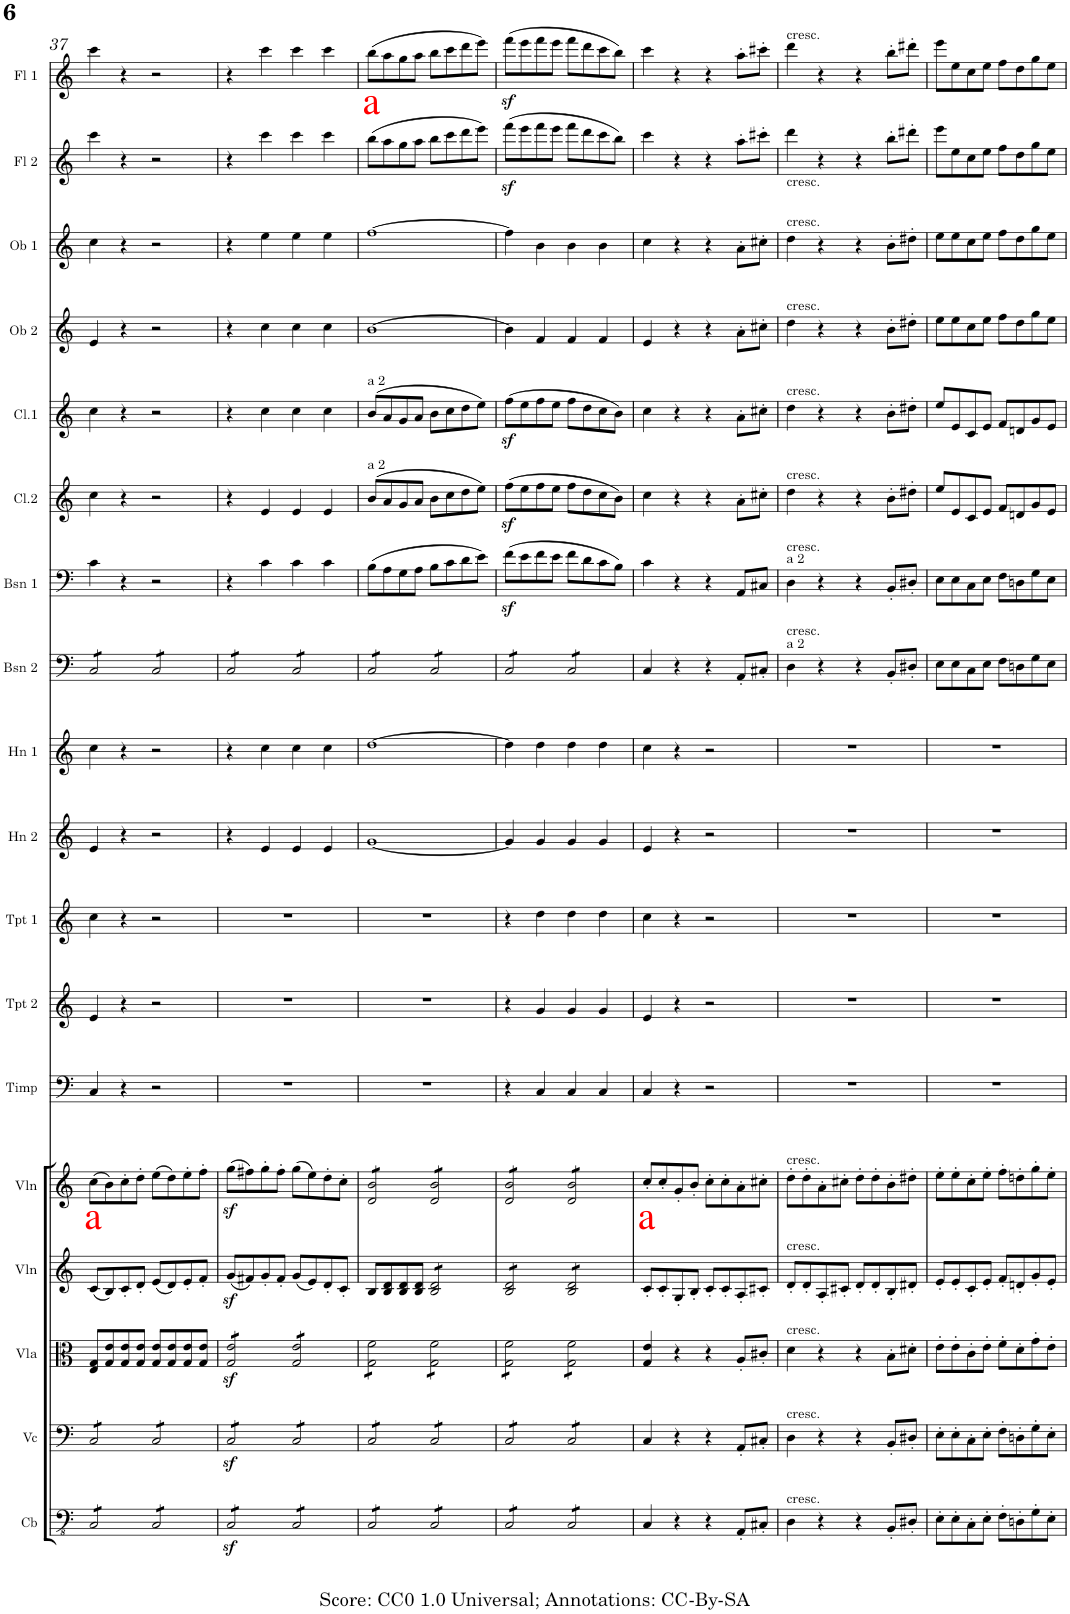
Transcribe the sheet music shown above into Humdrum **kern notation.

**kern	**kern	**kern	**kern	**kern	**text	**kern	**kern	**kern	**kern	**kern	**kern	**kern	**kern	**kern	**kern	**kern	**kern	**kern	**text
*part18	*part17	*part16	*part15	*part14	*part14	*part13	*part12	*part11	*part10	*part9	*part8	*part7	*part6	*part5	*part4	*part3	*part2	*part1	*part1
*staff18	*staff17	*staff16	*staff15	*staff14	*staff14	*staff13	*staff12	*staff11	*staff10	*staff9	*staff8	*staff7	*staff6	*staff5	*staff4	*staff3	*staff2	*staff1	*staff1
*I"Contrabass	*I"Violoncello	*I"Viola	*I"Violin	*I"Violin	*	*I"Timpani	*I"C Trumpet 2	*I"C Trumpet 1	*I"C Horn 2	*I"C Horn 1	*I"Bassoon 2	*I"Bassoon 1	*I"C Clarinet 2	*I"C Clarinet 1	*I"Oboe 2	*I"Oboe 1	*I"Flute 2	*I"Flute 1	*
*I'Cb	*I'Vc	*I'Vla	*I'Vln	*I'Vln	*	*I'Timp	*I'Tpt 2	*I'Tpt 1	*I'Hn 2	*I'Hn 1	*I'Bsn 2	*I'Bsn 1	*I'Cl.2	*I'Cl.1	*I'Ob 2	*I'Ob 1	*I'Fl 2	*I'Fl 1	*
!!LO:PB:g=z
*clefFv4	*clefF4	*clefC3	*clefG2	*clefG2	*	*clefF4	*clefG2	*clefG2	*clefG2	*clefG2	*clefF4	*clefF4	*clefG2	*clefG2	*clefG2	*clefG2	*clefG2	*clefG2	*
*	*	*	*	*	*	*	*	*	*Trd7c12	*Trd7c12	*	*	*Trd1c2	*Trd1c2	*	*	*	*	*
*k[]	*k[]	*k[]	*k[]	*k[]	*	*k[]	*k[]	*k[]	*k[]	*k[]	*k[]	*k[]	*k[]	*k[]	*k[]	*k[]	*k[]	*k[]	*
*M2/2	*M2/2	*M2/2	*M2/2	*M2/2	*	*M2/2	*M2/2	*M2/2	*M2/2	*M2/2	*M2/2	*M2/2	*M2/2	*M2/2	*M2/2	*M2/2	*M2/2	*M2/2	*
*met(c|)	*met(c|)	*met(c|)	*met(c|)	*met(c|)	*	*met(c|)	*met(c|)	*met(c|)	*met(c|)	*met(c|)	*met(c|)	*met(c|)	*met(c|)	*met(c|)	*met(c|)	*met(c|)	*met(c|)	*met(c|)	*
=37	=37	=37	=37	=37	=37	=37	=37	=37	=37	=37	=37	=37	=37	=37	=37	=37	=37	=37	=37
!	!	!	!	!	!LO:LY:b:color=#FF0000	!	!	!	!	!	!	!	!	!	!	!	!	!	!
*tremolo	*	*	*	*	*	*	*	*	*	*	*	*	*	*	*	*	*	*	*
*	*tremolo	*	*	*	*	*	*	*	*	*	*	*	*	*	*	*	*	*	*
*	*	*	*	*	*	*	*	*	*	*	*tremolo	*	*	*	*	*	*	*	*
8CC/L	8C/L	8E/ 8G/L	(8c/L	(8cc\L	a	4C/	4e/	4cc\	4e/	4cc\	8C/L	4c\	4cc\	4cc\	4e/	4cc\	4ccc\	4ccc\	.
8CC/	8C/	8G/ 8e/	8B/)	8b\)	.	.	.	.	.	.	8C/	.	.	.	.	.	.	.	.
8CC/	8C/	8G/ 8e/	8c'/	8cc'\	.	4r	4r	4r	4r	4r	8C/	4r	4r	4r	4r	4r	4r	4r	.
8CC/J	8C/J	8G/ 8e/J	8d'/J	8dd'\J	.	.	.	.	.	.	8C/J	.	.	.	.	.	.	.	.
8CC/L	8C/L	8G/ 8e/L	(8e/L	(8ee\L	.	2r	2r	2r	2r	2r	8C/L	2r	2r	2r	2r	2r	2r	2r	.
8CC/	8C/	8G/ 8e/	8d/)	8dd\)	.	.	.	.	.	.	8C/	.	.	.	.	.	.	.	.
8CC/	8C/	8G/ 8e/	8e'/	8ee'\	.	.	.	.	.	.	8C/	.	.	.	.	.	.	.	.
8CC/J	8C/J	8G/ 8e/J	8f'/J	8ff'\J	.	.	.	.	.	.	8C/J	.	.	.	.	.	.	.	.
=38	=38	=38	=38	=38	=38	=38	=38	=38	=38	=38	=38	=38	=38	=38	=38	=38	=38	=38	=38
*	*	*tremolo	*	*	*	*	*	*	*	*	*	*	*	*	*	*	*	*	*
8CCz</L	8Cz</L	8G/z< 8e/z<L	(8gz</L	(8ggz<\L	.	1r	1r	1r	4r	4r	8C/L	4r	4r	4r	4r	4r	4r	4r	.
8CCz</	8Cz</	8G/z< 8e/z<	8f#X/)	8ff#X\)	.	.	.	.	.	.	8C/	.	.	.	.	.	.	.	.
8CCz</	8Cz</	8G/z< 8e/z<	8g'/	8gg'\	.	.	.	.	4e/	4cc\	8C/	4c\	4e/	4cc\	4cc\	4ee\	4ccc\	4ccc\	.
8CCz</J	8Cz</J	8G/z< 8e/z<J	8f#'/J	8ff#'\J	.	.	.	.	.	.	8C/J	.	.	.	.	.	.	.	.
8CC/L	8C/L	8G/ 8e/L	(8g/L	(8gg\L	.	.	.	.	4e/	4cc\	8C/L	4c\	4e/	4cc\	4cc\	4ee\	4ccc\	4ccc\	.
8CC/	8C/	8G/ 8e/	8e/)	8ee\)	.	.	.	.	.	.	8C/	.	.	.	.	.	.	.	.
8CC/	8C/	8G/ 8e/	8d'/	8dd'\	.	.	.	.	4e/	4cc\	8C/	4c\	4e/	4cc\	4cc\	4ee\	4ccc\	4ccc\	.
8CC/J	8C/J	8G/ 8e/J	8c'/J	8cc'\J	.	.	.	.	.	.	8C/J	.	.	.	.	.	.	.	.
=39	=39	=39	=39	=39	=39	=39	=39	=39	=39	=39	=39	=39	=39	=39	=39	=39	=39	=39	=39
!	!	!	!	!	!	!	!	!	!	!	!	!	!	!LO:TX:a:t=a 2	!	!	!	!	!
!	!	!	!	!	!	!	!	!	!	!	!	!	!LO:TX:a:t=a 2	!	!	!	!	!	!
!	!	!	!	!	!	!	!	!	!	!	!	!	!	!	!	!	!	!	!LO:LY:b:color=#FF0000
*	*	*	*	*tremolo	*	*	*	*	*	*	*	*	*	*	*	*	*	*	*
8CC/L	8C/L	8G\ 8f\L	8B/L	8d/ 8b/L	.	1r	1r	1r	[1g	[1dd	8C/L	(8B\L	(8b/L	(8b/L	[1b	[1ff	(8bb\L	(8bb\L	a
8CC/	8C/	8G\ 8f\	8B/ 8d/	8d/ 8b/	.	.	.	.	.	.	8C/	8A\	8a/	8a/	.	.	8aa\	8aa\	.
8CC/	8C/	8G\ 8f\	8B/ 8d/	8d/ 8b/	.	.	.	.	.	.	8C/	8G\	8g/	8g/	.	.	8gg\	8gg\	.
8CC/J	8C/J	8G\ 8f\J	8B/ 8d/J	8d/ 8b/J	.	.	.	.	.	.	8C/J	8A\J	8a/J	8a/J	.	.	8aa\J	8aa\J	.
*	*	*	*tremolo	*	*	*	*	*	*	*	*	*	*	*	*	*	*	*	*
8CC/L	8C/L	8G\ 8f\L	8B/ 8d/L	8d/ 8b/L	.	.	.	.	.	.	8C/L	8B\L	8b\L	8b\L	.	.	8bb\L	8bb\L	.
8CC/	8C/	8G\ 8f\	8B/ 8d/	8d/ 8b/	.	.	.	.	.	.	8C/	8c\	8cc\	8cc\	.	.	8ccc\	8ccc\	.
8CC/	8C/	8G\ 8f\	8B/ 8d/	8d/ 8b/	.	.	.	.	.	.	8C/	8d\	8dd\	8dd\	.	.	8ddd\	8ddd\	.
8CC/J	8C/J	8G\ 8f\J	8B/ 8d/J	8d/ 8b/J	.	.	.	.	.	.	8C/J	8e\J)	8ee\J)	8ee\J)	.	.	8eee\J)	8eee\J)	.
=40	=40	=40	=40	=40	=40	=40	=40	=40	=40	=40	=40	=40	=40	=40	=40	=40	=40	=40	=40
8CC/L	8C/L	8G\ 8f\L	8B/ 8d/L	8d/ 8b/L	.	4r	4r	4r	4g/]	4dd\]	8C/L	(8fz<\L	(8ffz<\L	(8ffz<\L	4b\]	4ff\]	(8fffz<\L	(8fffz<\L	.
8CC/	8C/	8G\ 8f\	8B/ 8d/	8d/ 8b/	.	.	.	.	.	.	8C/	8e\	8ee\	8ee\	.	.	8eee\	8eee\	.
8CC/	8C/	8G\ 8f\	8B/ 8d/	8d/ 8b/	.	4C/	4g/	4dd\	4g/	4dd\	8C/	8f\	8ff\	8ff\	4f/	4b\	8fff\	8fff\	.
8CC/J	8C/J	8G\ 8f\J	8B/ 8d/J	8d/ 8b/J	.	.	.	.	.	.	8C/J	8e\J	8ee\J	8ee\J	.	.	8eee\J	8eee\J	.
8CC/L	8C/L	8G\ 8f\L	8B/ 8d/L	8d/ 8b/L	.	4C/	4g/	4dd\	4g/	4dd\	8C/L	8f\L	8ff\L	8ff\L	4f/	4b\	8fff\L	8fff\L	.
8CC/	8C/	8G\ 8f\	8B/ 8d/	8d/ 8b/	.	.	.	.	.	.	8C/	8d\	8dd\	8dd\	.	.	8ddd\	8ddd\	.
8CC/	8C/	8G\ 8f\	8B/ 8d/	8d/ 8b/	.	4C/	4g/	4dd\	4g/	4dd\	8C/	8c\	8cc\	8cc\	4f/	4b\	8ccc\	8ccc\	.
8CC/J	8C/J	8G\ 8f\J	8B/ 8d/J	8d/ 8b/J	.	.	.	.	.	.	8C/J	8B\J)	8b\J)	8b\J)	.	.	8bb\J)	8bb\J)	.
*	*	*	*	*	*	*	*	*	*	*	*Xtremolo	*	*	*	*	*	*	*	*
*	*	*	*	*Xtremolo	*	*	*	*	*	*	*	*	*	*	*	*	*	*	*
*	*	*	*Xtremolo	*	*	*	*	*	*	*	*	*	*	*	*	*	*	*	*
*	*	*Xtremolo	*	*	*	*	*	*	*	*	*	*	*	*	*	*	*	*	*
*	*Xtremolo	*	*	*	*	*	*	*	*	*	*	*	*	*	*	*	*	*	*
*Xtremolo	*	*	*	*	*	*	*	*	*	*	*	*	*	*	*	*	*	*	*
=41	=41	=41	=41	=41	=41	=41	=41	=41	=41	=41	=41	=41	=41	=41	=41	=41	=41	=41	=41
!	!	!	!	!	!LO:LY:b:color=#FF0000	!	!	!	!	!	!	!	!	!	!	!	!	!	!
4CC/	4C/	4G/ 4e/	8c'/L	8cc'/L	a	4C/	4e/	4cc\	4e/	4cc\	4C/	4c\	4cc\	4cc\	4e/	4cc\	4ccc\	4ccc\	.
.	.	.	8c'/	8cc'/	.	.	.	.	.	.	.	.	.	.	.	.	.	.	.
4r	4r	4r	8G'/	8g'/	.	4r	4r	4r	4r	4r	4r	4r	4r	4r	4r	4r	4r	4r	.
.	.	.	8B'/J	8b'/J	.	.	.	.	.	.	.	.	.	.	.	.	.	.	.
4r	4r	4r	8c'/L	8cc'\L	.	2r	2r	2r	2r	2r	4r	4r	4r	4r	4r	4r	4r	4r	.
.	.	.	8c'/	8cc'\	.	.	.	.	.	.	.	.	.	.	.	.	.	.	.
8AAA'/L	8AA'/L	8A'/L	8A'/	8a'\	.	.	.	.	.	.	8AA'/L	8AA/L	8a'\L	8a'\L	8a'\L	8a'\L	8aa'\L	8aa'\L	.
8CC#X'/J	8C#X'/J	8c#X'/J	8c#X'/J	8cc#X'\J	.	.	.	.	.	.	8C#X'/J	8C#X/J	8cc#X'\J	8cc#X'\J	8cc#X'\J	8cc#X'\J	8ccc#X'\J	8ccc#X'\J	.
=42	=42	=42	=42	=42	=42	=42	=42	=42	=42	=42	=42	=42	=42	=42	=42	=42	=42	=42	=42
!	!	!	!	!	!	!	!	!	!	!	!	!	!	!	!	!	!	!LO:TX:a:t=cresc.	!
!	!	!	!	!	!	!	!	!	!	!	!	!	!	!	!	!	!LO:TX:b:t=cresc.	!	!
!	!	!	!	!	!	!	!	!	!	!	!	!	!	!	!	!LO:TX:a:t=cresc.	!	!	!
!	!	!	!	!	!	!	!	!	!	!	!	!	!	!	!LO:TX:a:t=cresc.	!	!	!	!
!	!	!	!	!	!	!	!	!	!	!	!	!	!	!LO:TX:a:t=cresc.	!	!	!	!	!
!	!	!	!	!	!	!	!	!	!	!	!	!	!LO:TX:a:t=cresc.	!	!	!	!	!	!
!	!	!	!	!	!	!	!	!	!	!	!	!LO:TX:a:t=a 2	!	!	!	!	!	!	!
!	!	!	!	!	!	!	!	!	!	!	!	!LO:TX:a:t=cresc.	!	!	!	!	!	!	!
!	!	!	!	!	!	!	!	!	!	!	!LO:TX:a:t=a 2	!	!	!	!	!	!	!	!
!	!	!	!	!	!	!	!	!	!	!	!LO:TX:a:t=cresc.	!	!	!	!	!	!	!	!
!	!	!	!	!LO:TX:a:t=cresc.	!	!	!	!	!	!	!	!	!	!	!	!	!	!	!
!	!	!	!LO:TX:a:t=cresc.	!	!	!	!	!	!	!	!	!	!	!	!	!	!	!	!
!	!	!LO:TX:a:t=cresc.	!	!	!	!	!	!	!	!	!	!	!	!	!	!	!	!	!
!	!LO:TX:a:t=cresc.	!	!	!	!	!	!	!	!	!	!	!	!	!	!	!	!	!	!
!LO:TX:a:t=cresc.	!	!	!	!	!	!	!	!	!	!	!	!	!	!	!	!	!	!	!
4DD\	4D\	4d\	8d'/L	8dd'\L	.	1r	1r	1r	1r	1r	4D\	4D\	4dd\	4dd\	4dd\	4dd\	4ddd\	4ddd\	.
.	.	.	8d'/	8dd'\	.	.	.	.	.	.	.	.	.	.	.	.	.	.	.
4r	4r	4r	8A'/	8a'\	.	.	.	.	.	.	4r	4r	4r	4r	4r	4r	4r	4r	.
.	.	.	8c#X'/J	8cc#X'\J	.	.	.	.	.	.	.	.	.	.	.	.	.	.	.
4r	4r	4r	8d'/L	8dd'\L	.	.	.	.	.	.	4r	4r	4r	4r	4r	4r	4r	4r	.
.	.	.	8d'/	8dd'\	.	.	.	.	.	.	.	.	.	.	.	.	.	.	.
8BBB'/L	8BB'/L	8B'\L	8B'/	8b'\	.	.	.	.	.	.	8BB'/L	8BB'/L	8b'\L	8b'\L	8b'\L	8b'\L	8bb'\L	8bb'\L	.
8DD#X'/J	8D#X'/J	8d#X'\J	8d#X'/J	8dd#X'\J	.	.	.	.	.	.	8D#X'/J	8D#X'/J	8dd#X'\J	8dd#X'\J	8dd#X'\J	8dd#X'\J	8ddd#X'\J	8ddd#X'\J	.
=43	=43	=43	=43	=43	=43	=43	=43	=43	=43	=43	=43	=43	=43	=43	=43	=43	=43	=43	=43
8EE'\L	8E'\L	8e'\L	8e'/L	8ee'\L	.	1r	1r	1r	1r	1r	8E\L	8E\L	8ee/L	8ee/L	8ee\L	8ee\L	8eee\L	8eee\L	.
8EE'\	8E'\	8e'\	8e'/	8ee'\	.	.	.	.	.	.	8E\	8E\	8e/	8e/	8ee\	8ee\	8ee\	8ee\	.
8CC'\	8C'\	8c'\	8c'/	8cc'\	.	.	.	.	.	.	8C\	8C\	8c/	8c/	8cc\	8cc\	8cc\	8cc\	.
8EE'\J	8E'\J	8e'\J	8e'/J	8ee'\J	.	.	.	.	.	.	8E\J	8E\J	8e/J	8e/J	8ee\J	8ee\J	8ee\J	8ee\J	.
8FF'\L	8F'\L	8f'\L	8f'/L	8ff'\L	.	.	.	.	.	.	8F\L	8F\L	8f/L	8f/L	8ff\L	8ff\L	8ff\L	8ff\L	.
8DDn'\	8Dn'\	8d'\	8dn'/	8ddn'\	.	.	.	.	.	.	8Dn\	8Dn\	8dn/	8dn/	8dd\	8dd\	8dd\	8dd\	.
8GG'\	8G'\	8g'\	8g'/	8gg'\	.	.	.	.	.	.	8G\	8G\	8g/	8g/	8gg\	8gg\	8gg\	8gg\	.
8EE'\J	8E'\J	8e'\J	8e'/J	8ee'\J	.	.	.	.	.	.	8E\J	8E\J	8e/J	8e/J	8ee\J	8ee\J	8ee\J	8ee\J	.
=	=	=	=	=	=	=	=	=	=	=	=	=	=	=	=	=	=	=	=
*-	*-	*-	*-	*-	*-	*-	*-	*-	*-	*-	*-	*-	*-	*-	*-	*-	*-	*-	*-
